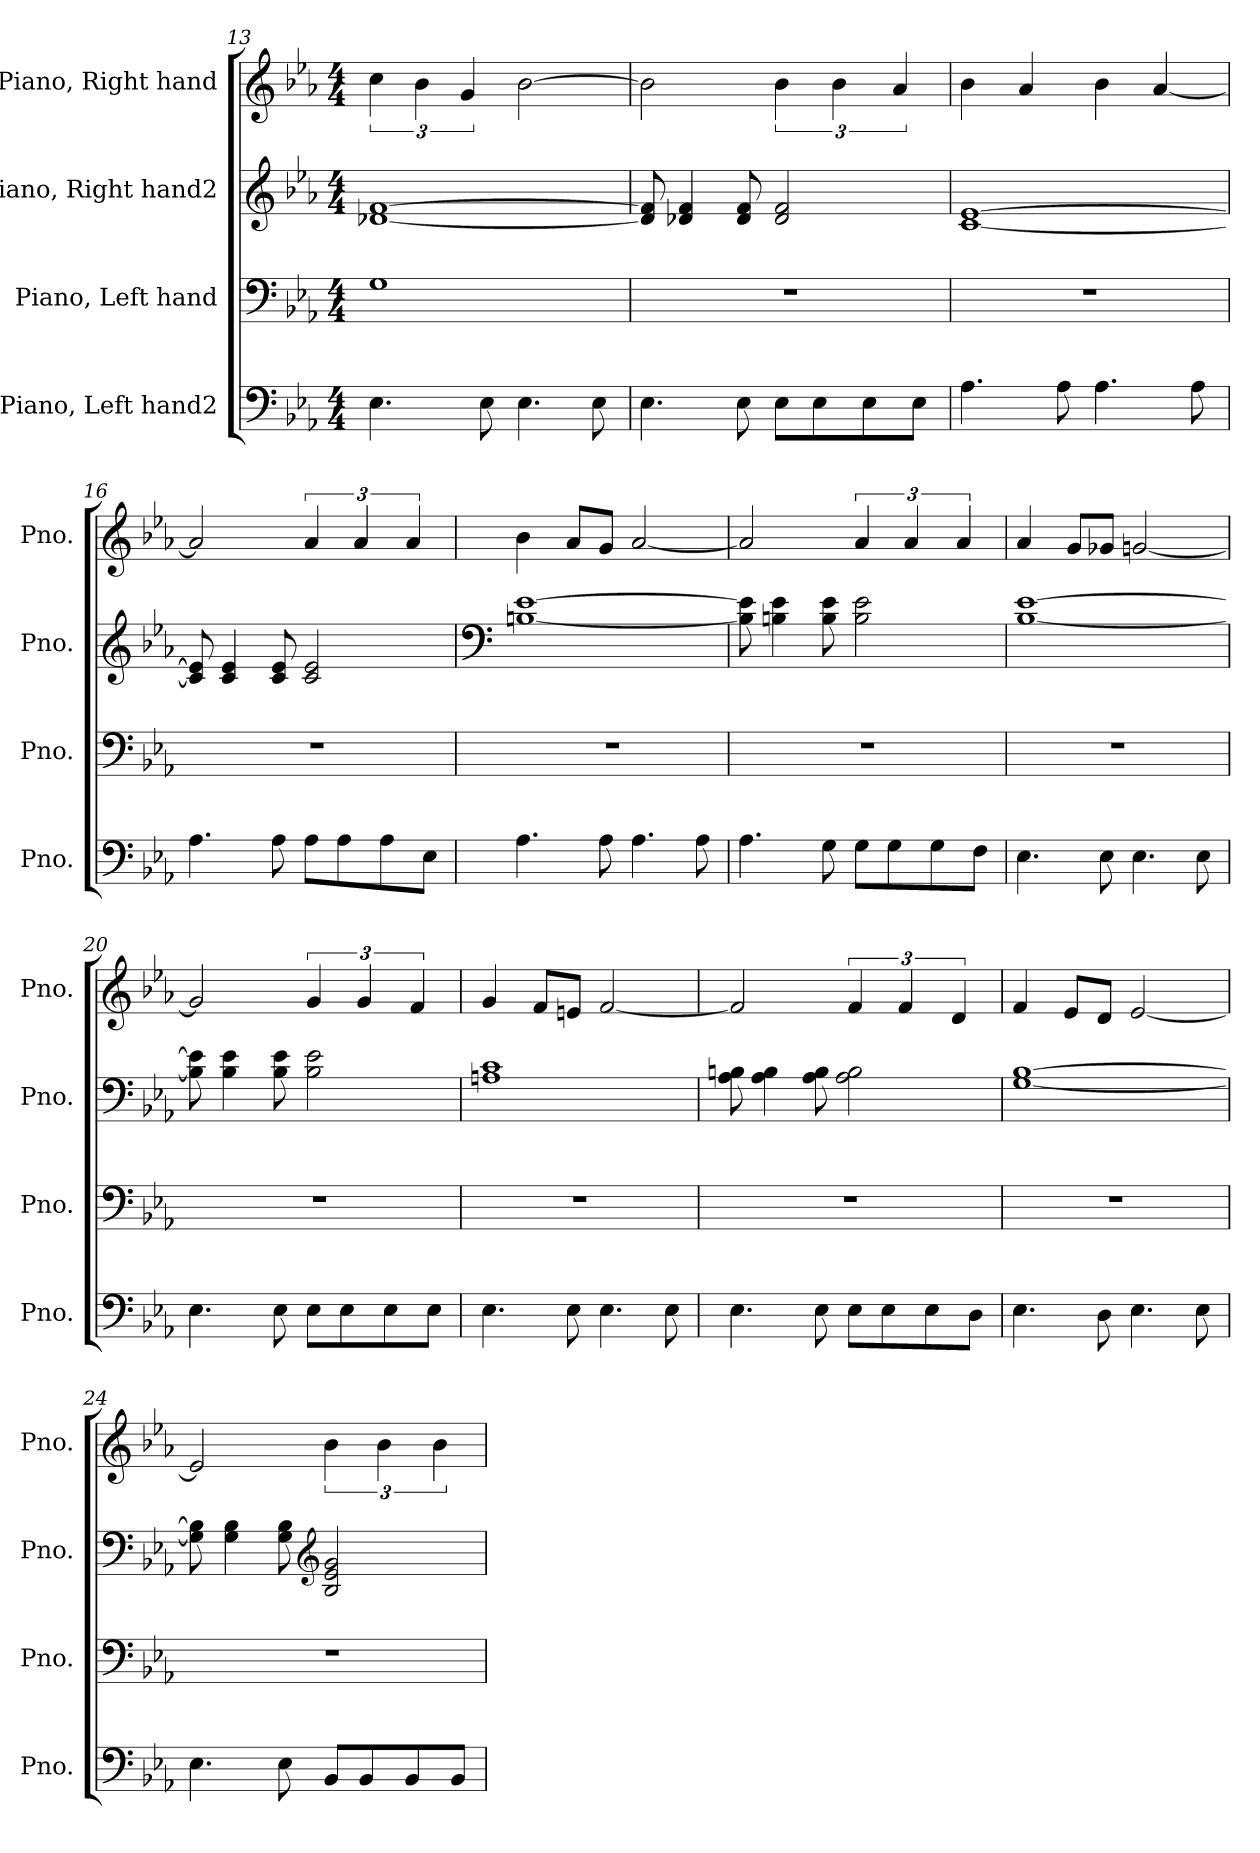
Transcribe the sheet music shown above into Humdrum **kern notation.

**kern	**kern	**kern	**kern
*part4	*part3	*part2	*part1
*staff4	*staff3	*staff2	*staff1
*I"Piano, Left hand2	*I"Piano, Left hand	*I"Piano, Right hand2	*I"Piano, Right hand
*I'Pno.	*I'Pno.	*I'Pno.	*I'Pno.
*clefF4	*clefF4	*clefG2	*clefG2
*k[b-e-a-]	*k[b-e-a-]	*k[b-e-a-]	*k[b-e-a-]
*M4/4	*M4/4	*M4/4	*M4/4
=13	=13	=13	=13
4.E-\	1G	[1d-X [1f	6cc\
.	.	.	6b-\
.	.	.	6g/
8E-\	.	.	.
4.E-\	.	.	[2b-\
8E-\	.	.	.
=14	=14	=14	=14
4.E-\	1r	8d-/] 8f/]	2b-\]
.	.	4d-X/ 4f/	.
8E-\	.	8d-/ 8f/	.
8E-\L	.	2d-/ 2f/	6b-\
8E-\	.	.	.
.	.	.	6b-\
8E-\	.	.	.
.	.	.	6a-/
8E-\J	.	.	.
=15	=15	=15	=15
4.A-\	1r	[1c [1e-	4b-\
.	.	.	4a-/
8A-\	.	.	.
4.A-\	.	.	4b-\
.	.	.	[4a-/
8A-\	.	.	.
!!LO:PB:g=z
=16	=16	=16	=16
4.A-\	1r	8c/] 8e-/]	2a-/]
.	.	4c/ 4e-/	.
8A-\	.	8c/ 8e-/	.
8A-\L	.	2c/ 2e-/	6a-/
8A-\	.	.	.
.	.	.	6a-/
8A-\	.	.	.
.	.	.	6a-/
8E-\J	.	.	.
=17	=17	=17	=17
*	*	*clefF4	*
4.A-\	1r	[1Bn [1e-	4b-\
.	.	.	8a-/L
8A-\	.	.	8g/J
4.A-\	.	.	[2a-/
8A-\	.	.	.
=18	=18	=18	=18
4.A-\	1r	8B\] 8e-\]	2a-/]
.	.	4Bn\ 4e-\	.
8G\	.	8B\ 8e-\	.
8G\L	.	2B\ 2e-\	6a-/
8G\	.	.	.
.	.	.	6a-/
8G\	.	.	.
.	.	.	6a-/
8F\J	.	.	.
=19	=19	=19	=19
4.E-\	1r	[1B- [1e-	4a-/
.	.	.	8g/L
8E-\	.	.	8g-X/J
4.E-\	.	.	[2gn/
8E-\	.	.	.
!!LO:LB:g=z
=20	=20	=20	=20
4.E-\	1r	8B-\] 8e-\]	2g/]
.	.	4B-\ 4e-\	.
8E-\	.	8B-\ 8e-\	.
8E-\L	.	2B-\ 2e-\	6g/
8E-\	.	.	.
.	.	.	6g/
8E-\	.	.	.
.	.	.	6f/
8E-\J	.	.	.
=21	=21	=21	=21
4.E-\	1r	1An 1c	4g/
.	.	.	8f/L
8E-\	.	.	8en/J
4.E-\	.	.	[2f/
8E-\	.	.	.
=22	=22	=22	=22
4.E-\	1r	8A-\ 8Bn\	2f/]
.	.	4A-\ 4B\	.
8E-\	.	8A-\ 8B\	.
8E-\L	.	2A-\ 2B\	6f/
8E-\	.	.	.
.	.	.	6f/
8E-\	.	.	.
.	.	.	6d/
8D\J	.	.	.
=23	=23	=23	=23
4.E-\	1r	[1G [1B-	4f/
.	.	.	8e-/L
8D\	.	.	8d/J
4.E-\	.	.	[2e-/
8E-\	.	.	.
=24	=24	=24	=24
4.E-\	1r	8G\] 8B-\]	2e-/]
.	.	4G\ 4B-\	.
8E-\	.	8G\ 8B-\	.
*	*	*clefG2	*
8BB-/L	.	2B-/ 2e-/ 2g/	6b-\
8BB-/	.	.	.
.	.	.	6b-\
8BB-/	.	.	.
.	.	.	6b-\
8BB-/J	.	.	.
=	=	=	=
*-	*-	*-	*-
